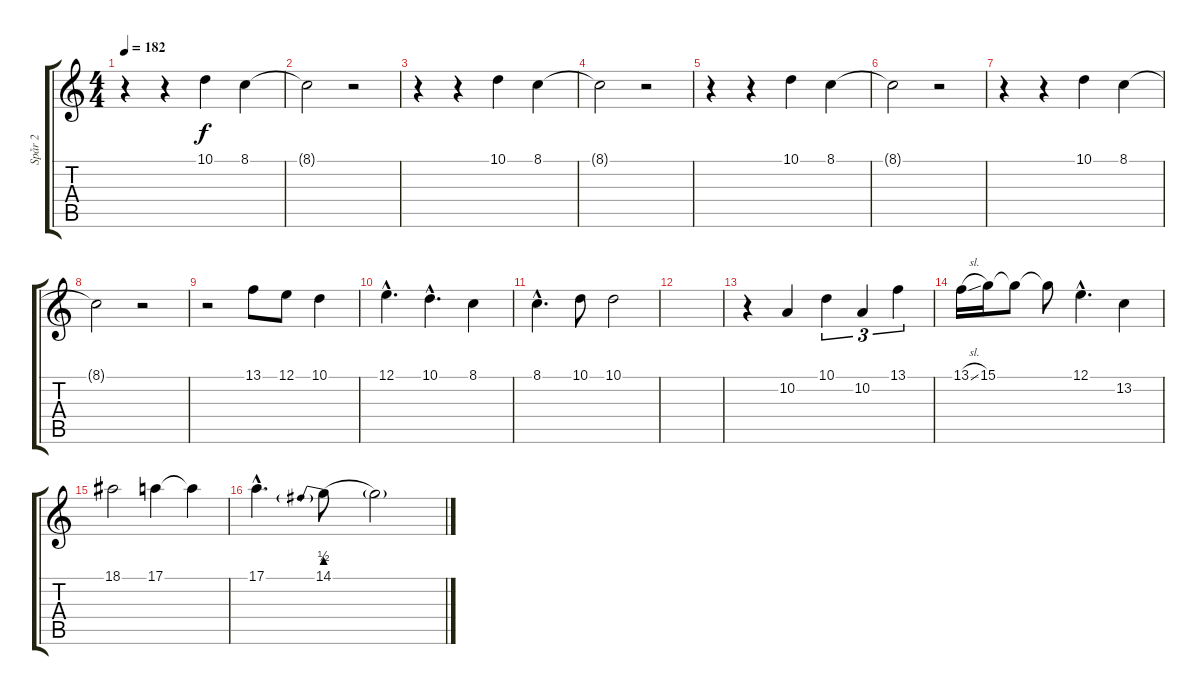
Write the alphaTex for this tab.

\track ("Spår 2" "Spår 2") {instrument acousticgrandpiano}
\staff {score tabs}
\tuning (E4 B3 G3 D3 A2 E2) {hide}
\ts (4 4)
\tempo 182
\tempo 113
\tempo 182
\clef g2
\ks c
r.4{dy f instrument acousticgrandpiano} r.4 10.1.4 8.1.4 |
8.1{t}.2 r.2 |
r.4 r.4 10.1.4 8.1.4 |
8.1{t}.2 r.2 |
r.4 r.4 10.1.4 8.1.4 |
8.1{t}.2 r.2 |
r.4 r.4 10.1.4 8.1.4 |
8.1{t}.2 r.2 |
r.2 13.1.8 12.1.8 10.1.4 |
12.1{hac}.4{d} 10.1{hac}.4{d} 8.1.4 |
8.1{hac}.4{d} 10.1.8 10.1.2 |
|
r.4 10.2.4 10.1.4{tu (3 2)} 10.2.4{tu (3 2)} 13.1.4{tu (3 2)} |
13.1{sl}.16 15.1.16 15.1{t}.8 15.1{t}.8 12.1{hac}.4{d} 13.2.4 |
18.1.2 17.1.4 17.1{t}.4 |
17.1{hac}.4{d} 14.1{be (prebend 0 2 60 2)}.8 14.1{t}.2
